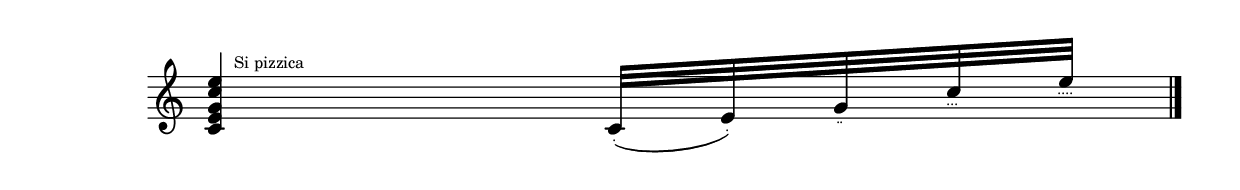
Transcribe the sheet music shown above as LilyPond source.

\version "2.24.3"
\language "english"

\layout {
  ragged-right = ##f
}

\relative {
  \omit Staff.TimeSignature
  % \once \override NoteHead.extra-spacing-width = #'(0 . 8)
  \set strokeFingerOrientations = #'(down)
  \override StrokeFinger.staff-padding = #'()
  \override StrokeFinger.digit-names = ##("." ".." "..." "....")
  \override StrokeFinger.avoid-slur = #'inside
  <c' e g c e>
  ^\markup \halign #-1.75 \teeny "Si pizzica"
  c32\rightHandFinger 1 [
    (e)\rightHandFinger 1
    \once \override StrokeFinger.padding = 0.8
    g\rightHandFinger 2
    c\rightHandFinger 3
    e\rightHandFinger 4
  ]
  \bar "|."
}